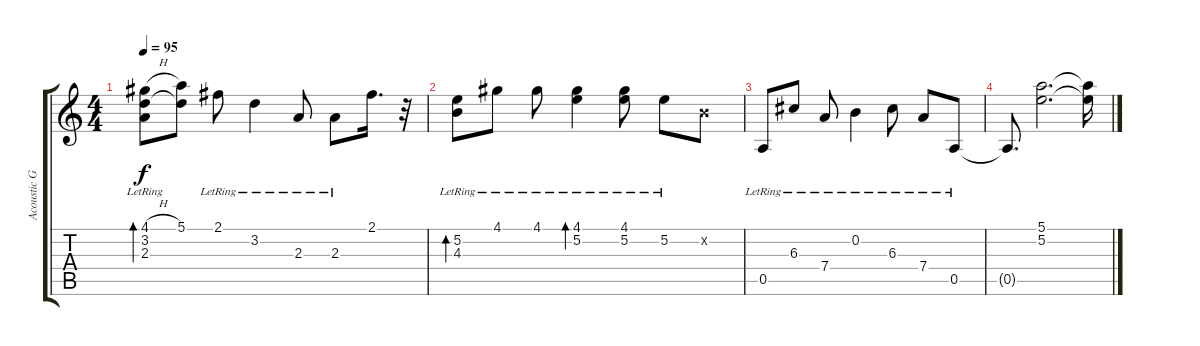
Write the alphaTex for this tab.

\track ("Acoustic Guitar" "Acoustic G") {instrument acousticguitarsteel}
\staff {score tabs}
\tuning (E4 B3 G3 D3 A2 E2) {hide}
\ts (4 4)
\tempo 95
\clef g2
\ks c
(4.1{h lr} 3.2{lr} 2.3).8{bd 120 dy f} (5.1 3.2{t}).8 2.1{lr}.8 3.2{lr}.4 2.3{lr}.8 2.3{lr}.8 2.1.16{d} r.32 |
(5.2{lr} 4.3{lr}).8{bd 120} 4.1{lr}.8 4.1{lr}.8 (4.1{lr} 5.2{lr}).4{bd 60} (4.1{lr} 5.2{lr}).8 5.2{lr}.8 0.2{x}.8 |
0.5{lr}.8 6.3{lr}.8 7.4{lr}.8 0.2{lr}.4 6.3{lr}.8 7.4{lr}.8 0.5{lr}.8 |
0.5{t}.8{d} (5.1 5.2).2{d} (5.1{t} 5.2{t}).16
